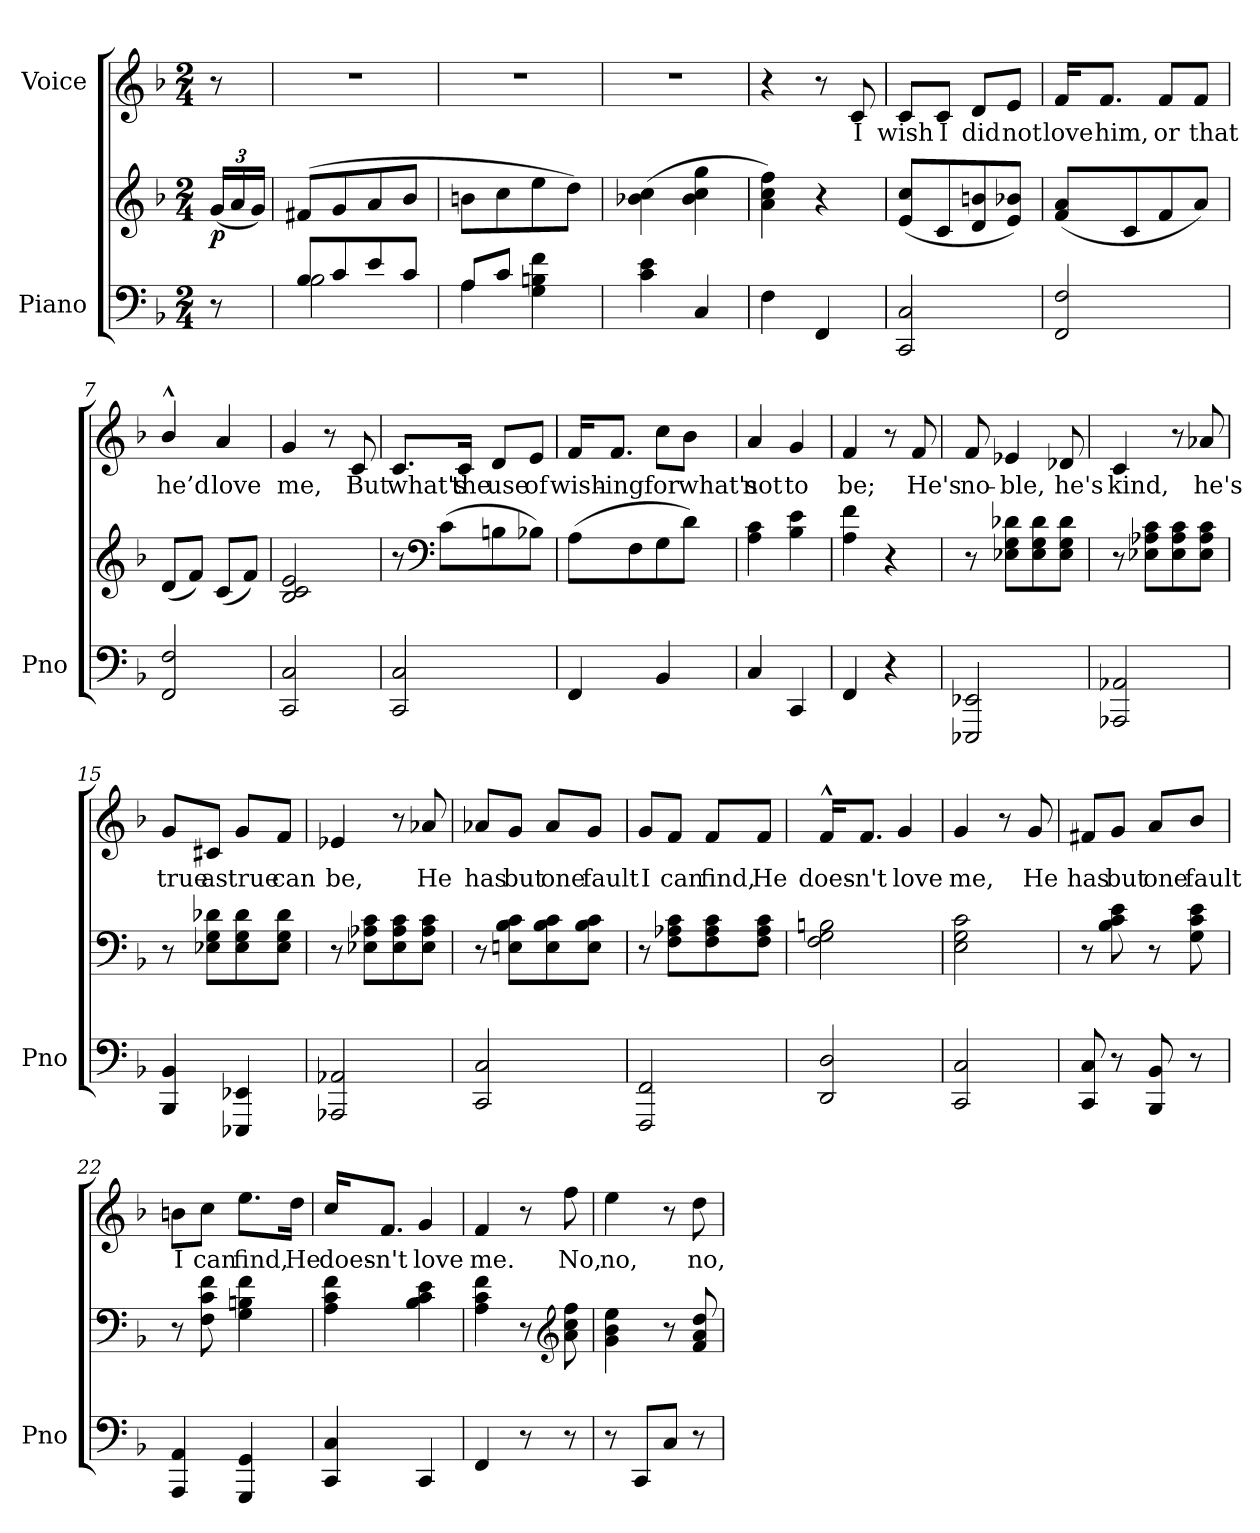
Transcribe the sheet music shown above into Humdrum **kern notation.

**kern	**kern	**dynam	**kern	**text
*part2	*part2	*part2	*part1	*part1
*staff3	*staff2	*staff2/3	*staff1	*staff1
*I"Piano	*	*	*I"Voice	*
*I'Pno	*	*	*	*
*clefF4	*clefG2	*	*clefG2	*
*k[b-]	*k[b-]	*	*k[b-]	*
*M2/4	*M2/4	*	*M2/4	*
*	*Xbrackettup	*	*	*
=	=	=	=	=
!	!	!LO:DY:b	!	!
8r	(<24g/LL	p	8r	.
.	24a/	.	.	.
.	24g/JJ)	.	.	.
=1	=1	=1	=1	=1
*^	*	*	*	*
8B-/L	2B-\	(>8f#X/L	.	2r	.
8c/	.	8g/	.	.	.
8e/	.	8a/	.	.	.
8c/J	.	8b-/J	.	.	.
=2	=2	=2	=2	=2	=2
8A/L	4A\	8bn\L	.	2r	.
8c/J	.	8cc\	.	.	.
4G\ 4Bn\ 4f\	4ryy	8ee\	.	.	.
.	.	8dd\J)	.	.	.
*v	*v	*	*	*	*
=3	=3	=3	=3	=3
4c\ 4e\	(>4b-X\ 4cc\	.	2r	.
4C/	4b-\ 4cc\ 4gg\	.	.	.
=4	=4	=4	=4	=4
4F\	4a\ 4cc\ 4ff\)	.	4r	.
4FF/	4r	.	8r	.
!	!	!	!	!LO:LY:b
.	.	.	8c/	I
=5	=5	=5	=5	=5
!	!	!	!	!LO:LY:b
2CC/ 2C/	(<8e/ 8cc/L	.	8c/L	wish
!	!	!	!	!LO:LY:b
.	8c/	.	8c/J	I
!	!	!	!	!LO:LY:b
.	8d/ 8bn/	.	8d/L	did
!	!	!	!	!LO:LY:b
.	8e/ 8b-X/J)	.	8e/J	not
!!LO:LB:g=z
=6	=6	=6	=6	=6
!	!	!	!	!LO:LY:b
2FF/ 2F/	(<8f/ 8a/L	.	16f/KL	love
!	!	!	!	!LO:LY:b
.	.	.	8.f/J	him,
.	8c/	.	.	.
!	!	!	!	!LO:LY:b
.	8f/	.	8f/L	or
!	!	!	!	!LO:LY:b
.	8a/J)	.	8f/J	that
=7	=7	=7	=7	=7
!	!	!	!	!LO:LY:b
2FF/ 2F/	(<8d/L	.	4b-^^/	he’d
.	8f/J)	.	.	.
!	!	!	!	!LO:LY:b
.	(<8c/L	.	4a/	love
.	8f/J)	.	.	.
=8	=8	=8	=8	=8
!	!	!	!	!LO:LY:b
2CC/ 2C/	2B-/ 2c/ 2e/	.	4g/	me,
.	.	.	8r	.
!	!	!	!	!LO:LY:b
.	.	.	8c/	But
=9	=9	=9	=9	=9
!	!	!	!	!LO:LY:b
2CC/ 2C/	8r	.	8.c/L	what's
*	*clefF4	*	*	*
.	(>8c\L	.	.	.
!	!	!	!	!LO:LY:b
.	.	.	16c/Jk	the
!	!	!	!	!LO:LY:b
.	8Bn\	.	8d/L	use
!	!	!	!	!LO:LY:b
.	8B-X\J)	.	8e/J	of
=10	=10	=10	=10	=10
!	!	!	!	!LO:LY:b
4FF/	(>8A\L	.	16f/KL	wish-
!	!	!	!	!LO:LY:b
.	.	.	8.f/J	-ing
.	8F\	.	.	.
!	!	!	!	!LO:LY:b
4BB-/	8G\	.	8cc\L	for
!	!	!	!	!LO:LY:b
.	8d\J)	.	8b-\J	what's
!!LO:LB:g=z
=11	=11	=11	=11	=11
!	!	!	!	!LO:LY:b
4C/	4A\ 4c\	.	4a/	not
!	!	!	!	!LO:LY:b
4CC/	4B-\ 4e\	.	4g/	to
=12	=12	=12	=12	=12
!	!	!	!	!LO:LY:b
4FF/	4A\ 4f\	.	4f/	be;
4r	4r	.	8r	.
!	!	!	!	!LO:LY:b
.	.	.	8f/	He's
=13	=13	=13	=13	=13
!	!	!	!	!LO:LY:b
2EEE-X/ 2EE-X/	8r	.	8f/	no-
!	!	!	!	!LO:LY:b
.	8E-X\ 8G\ 8d-X\L	.	4e-X/	-ble,
.	8E-\ 8G\ 8d-\	.	.	.
!	!	!	!	!LO:LY:b
.	8E-\ 8G\ 8d-\J	.	8d-X/	he's
=14	=14	=14	=14	=14
!	!	!	!	!LO:LY:b
2AAA-X/ 2AA-X/	8r	.	4c/	kind,
.	8E-X\ 8A-X\ 8c\L	.	.	.
.	8E-\ 8A-\ 8c\	.	8r	.
!	!	!	!	!LO:LY:b
.	8E-\ 8A-\ 8c\J	.	8a-X/	he's
=15	=15	=15	=15	=15
!	!	!	!	!LO:LY:b
4BBB-/ 4BB-/	8r	.	8g/L	true
!	!	!	!	!LO:LY:b
.	8E-X\ 8G\ 8d-X\L	.	8c#X/J	as
!	!	!	!	!LO:LY:b
4EEE-X/ 4EE-X/	8E-\ 8G\ 8d-\	.	8g/L	true
!	!	!	!	!LO:LY:b
.	8E-\ 8G\ 8d-\J	.	8f/J	can
!!LO:LB:g=z
=16	=16	=16	=16	=16
!	!	!	!	!LO:LY:b
2AAA-X/ 2AA-X/	8r	.	4e-X/	be,
.	8E-X\ 8A-X\ 8c\L	.	.	.
.	8E-\ 8A-\ 8c\	.	8r	.
!	!	!	!	!LO:LY:b
.	8E-\ 8A-\ 8c\J	.	8a-X/	He
=17	=17	=17	=17	=17
!	!	!	!	!LO:LY:b
2CC/ 2C/	8r	.	8a-X/L	has
!	!	!	!	!LO:LY:b
.	8En\ 8B-\ 8c\L	.	8g/J	but
!	!	!	!	!LO:LY:b
.	8E\ 8B-\ 8c\	.	8a-/L	one
!	!	!	!	!LO:LY:b
.	8E\ 8B-\ 8c\J	.	8g/J	fault
=18	=18	=18	=18	=18
!	!	!	!	!LO:LY:b
2FFF/ 2FF/	8r	.	8g/L	I
!	!	!	!	!LO:LY:b
.	8F\ 8A-X\ 8c\L	.	8f/J	can
!	!	!	!	!LO:LY:b
.	8F\ 8A-\ 8c\	.	8f/L	find,
!	!	!	!	!LO:LY:b
.	8F\ 8A-\ 8c\J	.	8f/J	He
=19	=19	=19	=19	=19
!	!	!	!	!LO:LY:b
2DD/ 2D/	2F\ 2G\ 2Bn\	.	16f^^/KL	does-
!	!	!	!	!LO:LY:b
.	.	.	8.f/J	-n't
!	!	!	!	!LO:LY:b
.	.	.	4g/	love
=20	=20	=20	=20	=20
!	!	!	!	!LO:LY:b
2CC/ 2C/	2E\ 2G\ 2c\	.	4g/	me,
.	.	.	8r	.
!	!	!	!	!LO:LY:b
.	.	.	8g/	He
!!LO:PB:g=z
=21	=21	=21	=21	=21
!	!	!	!	!LO:LY:b
8CC/ 8C/	8r	.	8f#X/L	has
!	!	!	!	!LO:LY:b
8r	8B-\ 8c\ 8e\	.	8g/J	but
!	!	!	!	!LO:LY:b
8BBB-/ 8BB-/	8r	.	8a/L	one
!	!	!	!	!LO:LY:b
8r	8G\ 8c\ 8e\	.	8b-/J	fault
=22	=22	=22	=22	=22
!	!	!	!	!LO:LY:b
4AAA/ 4AA/	8r	.	8bn\L	I
!	!	!	!	!LO:LY:b
.	8F\ 8c\ 8f\	.	8cc\J	can
!	!	!	!	!LO:LY:b
4GGG/ 4GG/	4G\ 4Bn\ 4f\	.	8.ee\L	find,
!	!	!	!	!LO:LY:b
.	.	.	16dd\Jk	He
=23	=23	=23	=23	=23
!	!	!	!	!LO:LY:b
4CC/ 4C/	4A\ 4c\ 4f\	.	16cc/KL	does-
!	!	!	!	!LO:LY:b
.	.	.	8.f/J	-n't
!	!	!	!	!LO:LY:b
4CC/	4B-\ 4c\ 4e\	.	4g/	love
=24	=24	=24	=24	=24
!	!	!	!	!LO:LY:b
4FF/	4A\ 4c\ 4f\	.	4f/	me.
8r	8r	.	8r	.
*	*clefG2	*	*	*
!	!	!	!	!LO:LY:b
8r	8a\ 8cc\ 8ff\	.	8ff\	No,
=25	=25	=25	=25	=25
!	!	!	!	!LO:LY:b
8r	4g\ 4b-\ 4ee\	.	4ee\	no,
8CC/L	.	.	.	.
8C/J	8r	.	8r	.
!	!	!	!	!LO:LY:b
8r	8f/ 8a/ 8dd/	.	8dd\	no,
=	=	=	=	=
*-	*-	*-	*-	*-
